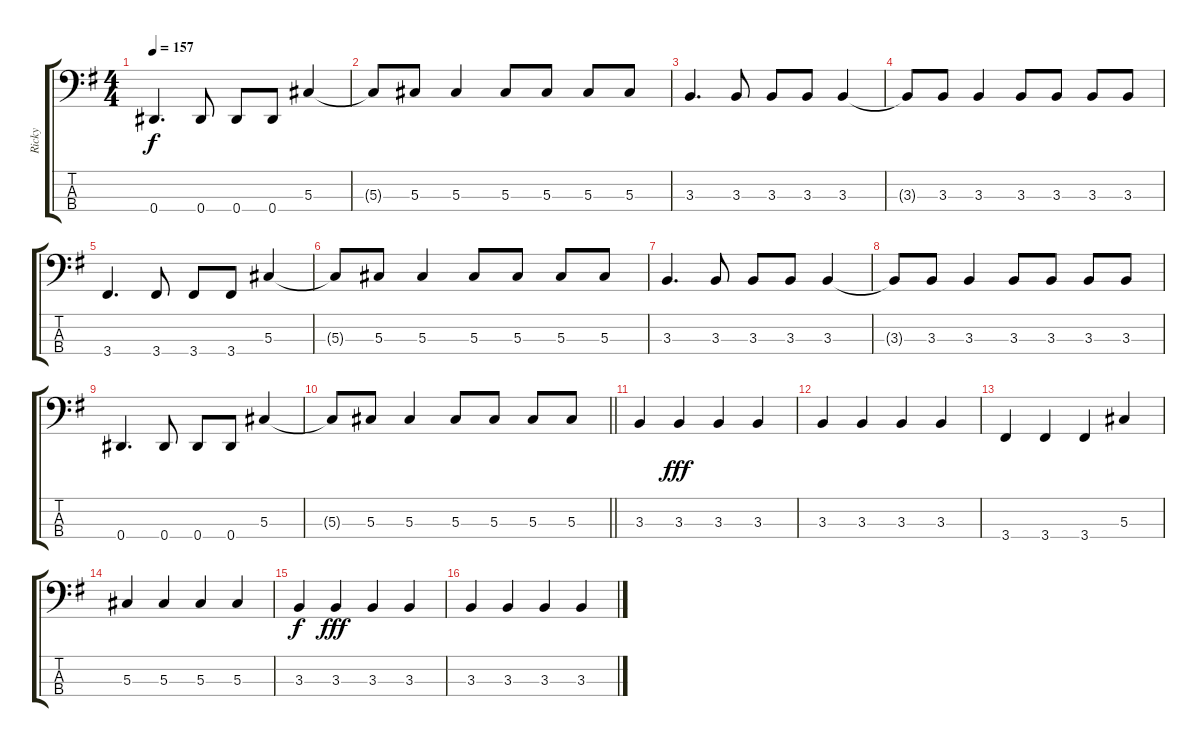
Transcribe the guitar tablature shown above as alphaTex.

\track ("Ricky" "Ricky") {instrument acousticbass}
\staff {score tabs}
\tuning (Gb2 Db2 Ab1 Eb1) {hide}
\ts (4 4)
\tempo 157
\clef f4
\ks g
0.4.4{d dy f} 0.4.8 0.4.8 0.4.8 5.3.4 |
5.3{t}.8 5.3.8 5.3.4 5.3.8 5.3.8 5.3.8 5.3.8 |
3.3.4{d} 3.3.8 3.3.8 3.3.8 3.3.4 |
3.3{t}.8 3.3.8 3.3.4 3.3.8 3.3.8 3.3.8 3.3.8 |
3.4.4{d} 3.4.8 3.4.8 3.4.8 5.3.4 |
5.3{t}.8 5.3.8 5.3.4 5.3.8 5.3.8 5.3.8 5.3.8 |
3.3.4{d} 3.3.8 3.3.8 3.3.8 3.3.4 |
3.3{t}.8 3.3.8 3.3.4 3.3.8 3.3.8 3.3.8 3.3.8 |
0.4.4{d} 0.4.8 0.4.8 0.4.8 5.3.4 |
\barLineRight lightlight
5.3{t}.8 5.3.8 5.3.4 5.3.8 5.3.8 5.3.8 5.3.8 |
3.3.4 3.3.4{dy fff} 3.3.4 3.3.4 |
3.3.4 3.3.4 3.3.4 3.3.4 |
3.4.4 3.4.4 3.4.4 5.3.4 |
5.3.4 5.3.4 5.3.4 5.3.4 |
3.3.4{dy f} 3.3.4{dy fff} 3.3.4 3.3.4 |
3.3.4 3.3.4 3.3.4 3.3.4
